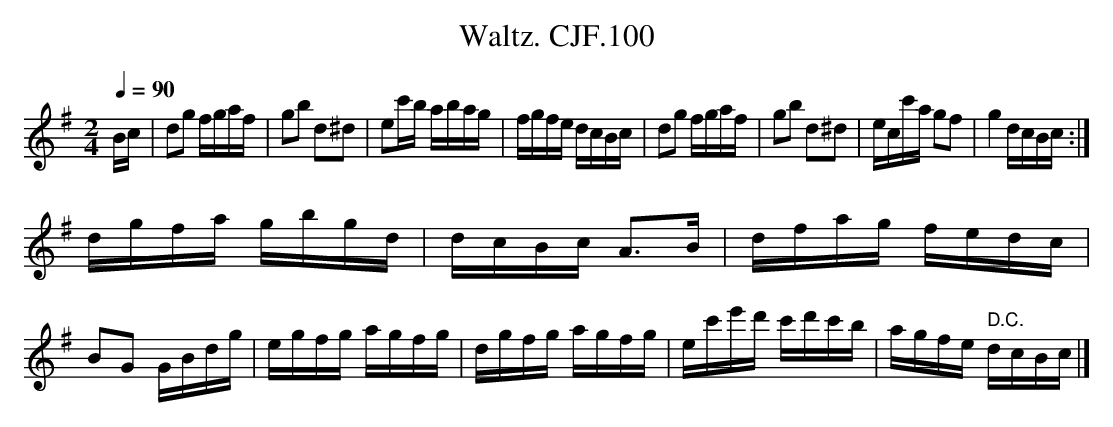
X:1
T:Waltz. CJF.100
M:2/4
L:1/16
Q:1/4=90
K:G
Bc|d2g2 fgaf|g2b2 d2^d2|e2c'b abag|fgfe dcBc|\
d2g2 fgaf|g2b2 d2^d2|ecc'a g2f2|hg4 dcBc:|
dgfa gbgd|dcBc A3B|dfag fedc|B2G2 GBdg|\
egfg agfg|dgfg agfg|ec'e'd' c'd'c'b|agfe " D.C."dcBc|]
